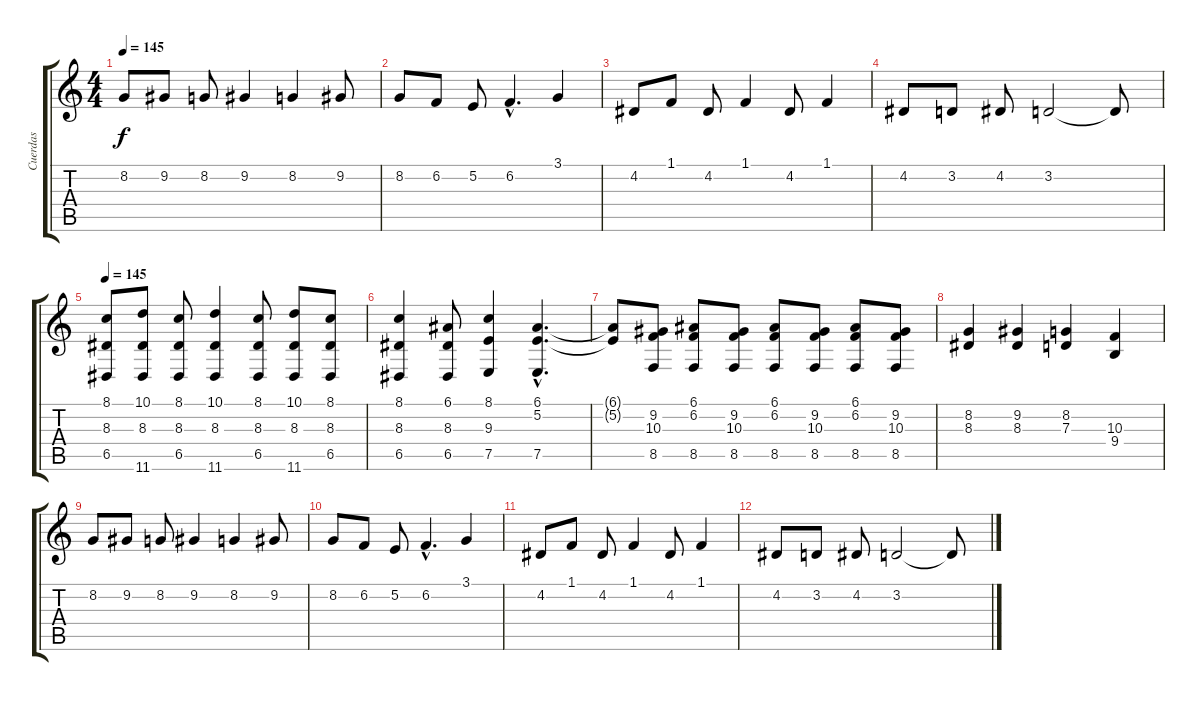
\track ("Cuerdas" "Cuerdas") {instrument stringensemble1}
\staff {score tabs}
\tuning (E4 B3 G3 D3 A2 E2) {hide}
\ts (4 4)
\tempo 145
\clef g2
\ks c
8.2.8{dy f} 9.2.8 8.2.8 9.2.4 8.2.4 9.2.8 |
8.2.8 6.2.8 5.2.8 6.2{hac}.4{d} 3.1.4 |
4.2.8 1.1.8 4.2.8 1.1.4 4.2.8 1.1.4 |
4.2.8 3.2.8 4.2.8 3.2.2 3.2{t}.8 |
\tempo 145
(8.1 8.3 6.5).8 (10.1 8.3 11.6).8 (8.1 8.3 6.5).8 (10.1 8.3 11.6).4 (8.1 8.3 6.5).8 (10.1 8.3 11.6).8 (8.1 8.3 6.5).8 |
(8.1 8.3 6.5).4 (6.1 8.3 6.5).8 (8.1 9.3 7.5).4 (6.1{hac} 5.2{hac} 7.5{hac}).4{d} |
(6.1{t} 5.2{t}).8 (9.2 10.3 8.5).8 (6.1 6.2 8.5).8 (9.2 10.3 8.5).8 (6.1 6.2 8.5).8 (9.2 10.3 8.5).8 (6.1 6.2 8.5).8 (9.2 10.3 8.5).8 |
(8.2 8.3).4 (9.2 8.3).4 (8.2 7.3).4 (10.3 9.4).4 |
8.2.8 9.2.8 8.2.8 9.2.4 8.2.4 9.2.8 |
8.2.8 6.2.8 5.2.8 6.2{hac}.4{d} 3.1.4 |
4.2.8 1.1.8 4.2.8 1.1.4 4.2.8 1.1.4 |
4.2.8 3.2.8 4.2.8 3.2.2 3.2{t}.8
